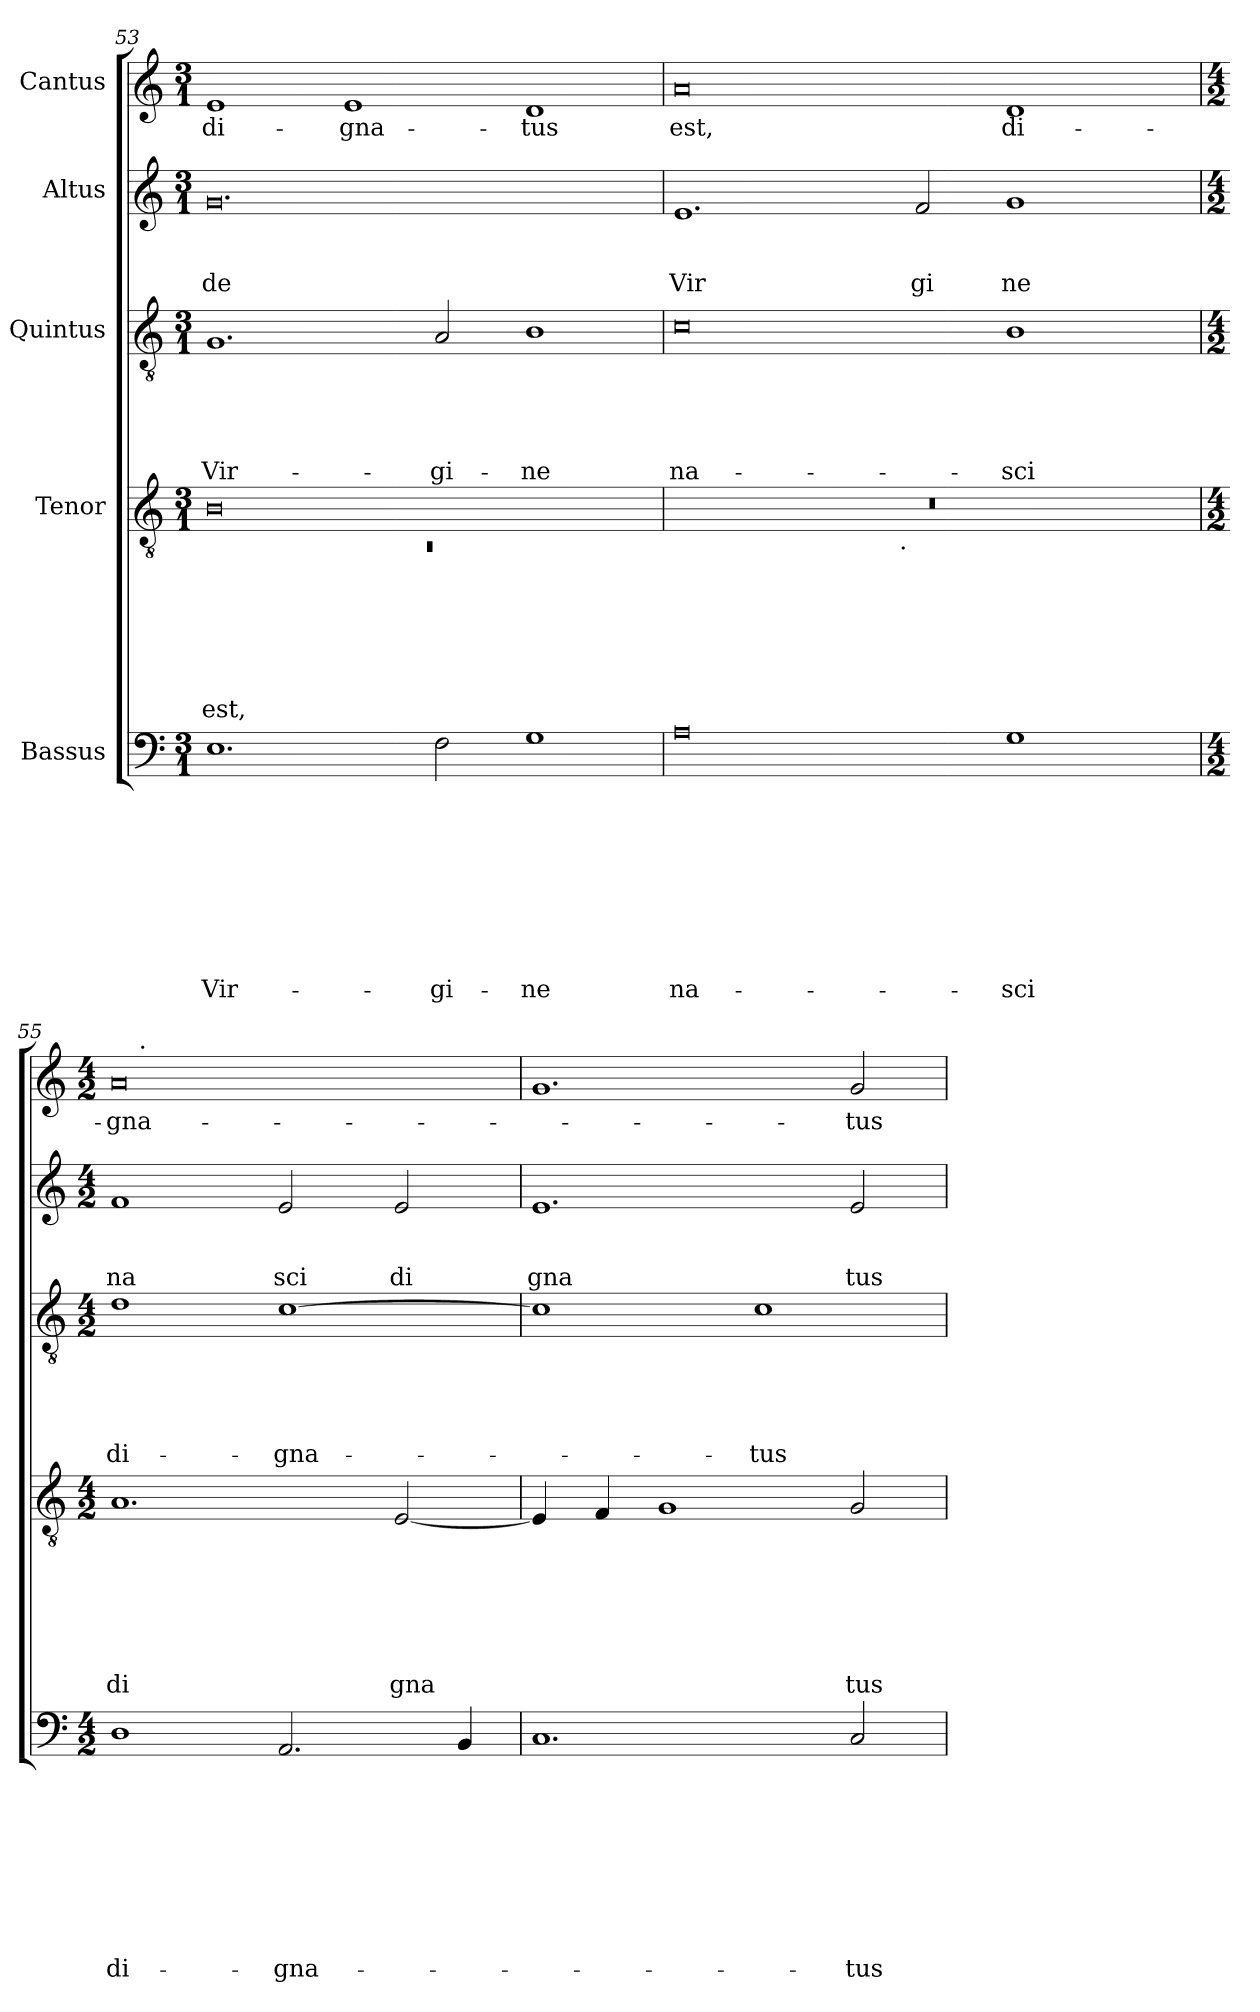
**kern	**text	**text	**text	**text	**text	**text	**text	**text	**text	**kern	**text	**text	**text	**text	**text	**text	**text	**kern	**text	**text	**text	**text	**text	**kern	**text	**text	**text	**kern	**text
*part5	*part5	*part5	*part5	*part5	*part5	*part5	*part5	*part5	*part5	*part4	*part4	*part4	*part4	*part4	*part4	*part4	*part4	*part3	*part3	*part3	*part3	*part3	*part3	*part2	*part2	*part2	*part2	*part1	*part1
*staff5	*staff5	*staff5	*staff5	*staff5	*staff5	*staff5	*staff5	*staff5	*staff5	*staff4	*staff4	*staff4	*staff4	*staff4	*staff4	*staff4	*staff4	*staff3	*staff3	*staff3	*staff3	*staff3	*staff3	*staff2	*staff2	*staff2	*staff2	*staff1	*staff1
*I"Bassus	*	*	*	*	*	*	*	*	*	*I"Tenor	*	*	*	*	*	*	*	*I"Quintus	*	*	*	*	*	*I"Altus	*	*	*	*I"Cantus	*
!!LO:LB:g=z
*clefF4	*	*	*	*	*	*	*	*	*	*clefGv2	*	*	*	*	*	*	*	*clefGv2	*	*	*	*	*	*clefG2	*	*	*	*clefG2	*
*k[]	*	*	*	*	*	*	*	*	*	*k[]	*	*	*	*	*	*	*	*k[]	*	*	*	*	*	*k[]	*	*	*	*k[]	*
*C:	*	*	*	*	*	*	*	*	*	*C:	*	*	*	*	*	*	*	*C:	*	*	*	*	*	*C:	*	*	*	*C:	*
*M3/1	*	*	*	*	*	*	*	*	*	*M3/1	*	*	*	*	*	*	*	*M3/1	*	*	*	*	*	*M3/1	*	*	*	*M3/1	*
=53	=53	=53	=53	=53	=53	=53	=53	=53	=53	=53	=53	=53	=53	=53	=53	=53	=53	=53	=53	=53	=53	=53	=53	=53	=53	=53	=53	=53	=53
*	*	*	*	*	*	*	*	*	*	*^	*	*	*	*	*	*	*	*	*	*	*	*	*	*	*	*	*	*	*
!	!	!	!	!	!	!	!	!	!LO:LY:b	!	!LO:N:vis=1	!	!	!	!	!	!	!LO:LY:b	!	!	!	!	!	!LO:LY:b	!	!	!	!LO:LY:b	!	!LO:LY:b
1.E	.	.	.	.	.	.	.	.	Vir-	0B	0.rC	.	.	.	.	.	.	est,	1.G	.	.	.	.	Vir-	0.g	.	.	de	1e	di-
!	!	!	!	!	!	!	!	!	!	!	!	!	!	!	!	!	!	!	!	!	!	!	!	!	!	!	!	!	!	!LO:LY:b
.	.	.	.	.	.	.	.	.	.	.	.	.	.	.	.	.	.	.	.	.	.	.	.	.	.	.	.	.	1e	-gna-
!	!	!	!	!	!	!	!	!	!LO:LY:b	!	!	!	!	!	!	!	!	!	!	!	!	!	!	!LO:LY:b	!	!	!	!	!	!
2F\	.	.	.	.	.	.	.	.	-gi-	.	.	.	.	.	.	.	.	.	2A/	.	.	.	.	-gi-	.	.	.	.	.	.
!	!	!	!	!	!	!	!	!	!LO:LY:b	!	!	!	!	!	!	!	!	!	!	!	!	!	!	!LO:LY:b	!	!	!	!	!	!LO:LY:b
1G	.	.	.	.	.	.	.	.	-ne	1ryy	.	.	.	.	.	.	.	.	1B	.	.	.	.	-ne	.	.	.	.	1d	-tus
=54	=54	=54	=54	=54	=54	=54	=54	=54	=54	=54	=54	=54	=54	=54	=54	=54	=54	=54	=54	=54	=54	=54	=54	=54	=54	=54	=54	=54	=54	=54
!	!	!	!	!	!	!	!	!	!LO:LY:b	!	!	!	!	!	!	!	!	!	!	!	!	!	!	!LO:LY:b	!	!	!	!LO:LY:b	!	!LO:LY:b
0A	.	.	.	.	.	.	.	.	na-	0.r	1ryy	.	.	.	.	.	.	.	0c	.	.	.	.	na-	1.e	.	.	Vir	0a	est,
.	.	.	.	.	.	.	.	.	.	.	4...ryy	.	.	.	.	.	.	.	.	.	.	.	.	.	.	.	.	.	.	.
!	!	!	!	!	!	!	!	!	!	!	!LO:TX:b:t=.	!	!	!	!	!	!	!	!	!	!	!	!	!	!	!	!	!	!	!
.	.	.	.	.	.	.	.	.	.	.	1ryy	.	.	.	.	.	.	.	.	.	.	.	.	.	.	.	.	.	.	.
!	!	!	!	!	!	!	!	!	!	!	!	!	!	!	!	!	!	!	!	!	!	!	!	!	!	!	!	!LO:LY:b	!	!
.	.	.	.	.	.	.	.	.	.	.	.	.	.	.	.	.	.	.	.	.	.	.	.	.	2f/	.	.	gi	.	.
!	!	!	!	!	!	!	!	!	!LO:LY:b	!	!	!	!	!	!	!	!	!	!	!	!	!	!	!LO:LY:b	!	!	!	!LO:LY:b	!	!LO:LY:b
1G	.	.	.	.	.	.	.	.	-sci	.	.	.	.	.	.	.	.	.	1B	.	.	.	.	-sci	1g	.	.	ne	1d	di-
.	.	.	.	.	.	.	.	.	.	.	2ryy	.	.	.	.	.	.	.	.	.	.	.	.	.	.	.	.	.	.	.
.	.	.	.	.	.	.	.	.	.	.	32ryy	.	.	.	.	.	.	.	.	.	.	.	.	.	.	.	.	.	.	.
*	*	*	*	*	*	*	*	*	*	*v	*v	*	*	*	*	*	*	*	*	*	*	*	*	*	*	*	*	*	*	*
=55	=55	=55	=55	=55	=55	=55	=55	=55	=55	=55	=55	=55	=55	=55	=55	=55	=55	=55	=55	=55	=55	=55	=55	=55	=55	=55	=55	=55	=55
*M4/2	*	*	*	*	*	*	*	*	*	*M4/2	*	*	*	*	*	*	*	*M4/2	*	*	*	*	*	*M4/2	*	*	*	*M4/2	*
*	*	*	*	*	*	*	*	*	*	*^	*	*	*	*	*	*	*	*	*	*	*	*	*	*	*	*	*	*	*
!	!	!	!	!	!	!	!	!	!LO:LY:b	!	!	!	!	!	!	!	!	!LO:LY:b	!	!	!	!	!	!LO:LY:b	!	!	!	!LO:LY:b	!	!LO:LY:b
*	*	*	*	*	*	*	*	*	*	*v	*v	*	*	*	*	*	*	*	*	*	*	*	*	*	*	*	*	*	*^	*
1D	.	.	.	.	.	.	.	.	di-	1.A	.	.	.	.	.	.	di	1d	.	.	.	.	di-	1f	.	.	na	0a	16ryy	-gna-
!	!	!	!	!	!	!	!	!	!	!	!	!	!	!	!	!	!	!	!	!	!	!	!	!	!	!	!	!	!LO:TX:a:t=.	!
.	.	.	.	.	.	.	.	.	.	.	.	.	.	.	.	.	.	.	.	.	.	.	.	.	.	.	.	.	1ryy	.
!	!	!	!	!	!	!	!	!	!LO:LY:b	!	!	!	!	!	!	!	!	!	!	!	!	!	!LO:LY:b	!	!	!	!LO:LY:b	!	!	!
2.AA/	.	.	.	.	.	.	.	.	-gna-	.	.	.	.	.	.	.	.	[>1c	.	.	.	.	-gna-	2e/	.	.	sci	.	.	.
.	.	.	.	.	.	.	.	.	.	.	.	.	.	.	.	.	.	.	.	.	.	.	.	.	.	.	.	.	2...ryy	.
!	!	!	!	!	!	!	!	!	!	!	!	!	!	!	!	!	!LO:LY:b	!	!	!	!	!	!	!	!	!	!LO:LY:b	!	!	!
.	.	.	.	.	.	.	.	.	.	[<2E/	.	.	.	.	.	.	gna	.	.	.	.	.	.	2e/	.	.	di	.	.	.
4BB/	.	.	.	.	.	.	.	.	.	.	.	.	.	.	.	.	.	.	.	.	.	.	.	.	.	.	.	.	.	.
=56	=56	=56	=56	=56	=56	=56	=56	=56	=56	=56	=56	=56	=56	=56	=56	=56	=56	=56	=56	=56	=56	=56	=56	=56	=56	=56	=56	=56	=56	=56
!	!	!	!	!	!	!	!	!	!	!	!	!	!	!	!	!	!	!	!	!	!	!	!	!	!	!	!LO:LY:b	!	!	!
*	*	*	*	*	*	*	*	*	*	*	*	*	*	*	*	*	*	*	*	*	*	*	*	*	*	*	*	*v	*v	*
1.C	.	.	.	.	.	.	.	.	.	4E/]	.	.	.	.	.	.	.	1c]	.	.	.	.	.	1.e	.	.	gna	1.g	.
.	.	.	.	.	.	.	.	.	.	4F/	.	.	.	.	.	.	.	.	.	.	.	.	.	.	.	.	.	.	.
.	.	.	.	.	.	.	.	.	.	1G	.	.	.	.	.	.	.	.	.	.	.	.	.	.	.	.	.	.	.
!	!	!	!	!	!	!	!	!	!	!	!	!	!	!	!	!	!	!	!	!	!	!	!LO:LY:b	!	!	!	!	!	!
.	.	.	.	.	.	.	.	.	.	.	.	.	.	.	.	.	.	1c	.	.	.	.	-tus	.	.	.	.	.	.
!	!	!	!	!	!	!	!	!	!LO:LY:b	!	!	!	!	!	!	!	!LO:LY:b	!	!	!	!	!	!	!	!	!	!LO:LY:b	!	!LO:LY:b
2C/	.	.	.	.	.	.	.	.	-tus	2G/	.	.	.	.	.	.	tus	.	.	.	.	.	.	2e/	.	.	tus	2g/	-tus
=	=	=	=	=	=	=	=	=	=	=	=	=	=	=	=	=	=	=	=	=	=	=	=	=	=	=	=	=	=
*-	*-	*-	*-	*-	*-	*-	*-	*-	*-	*-	*-	*-	*-	*-	*-	*-	*-	*-	*-	*-	*-	*-	*-	*-	*-	*-	*-	*-	*-
